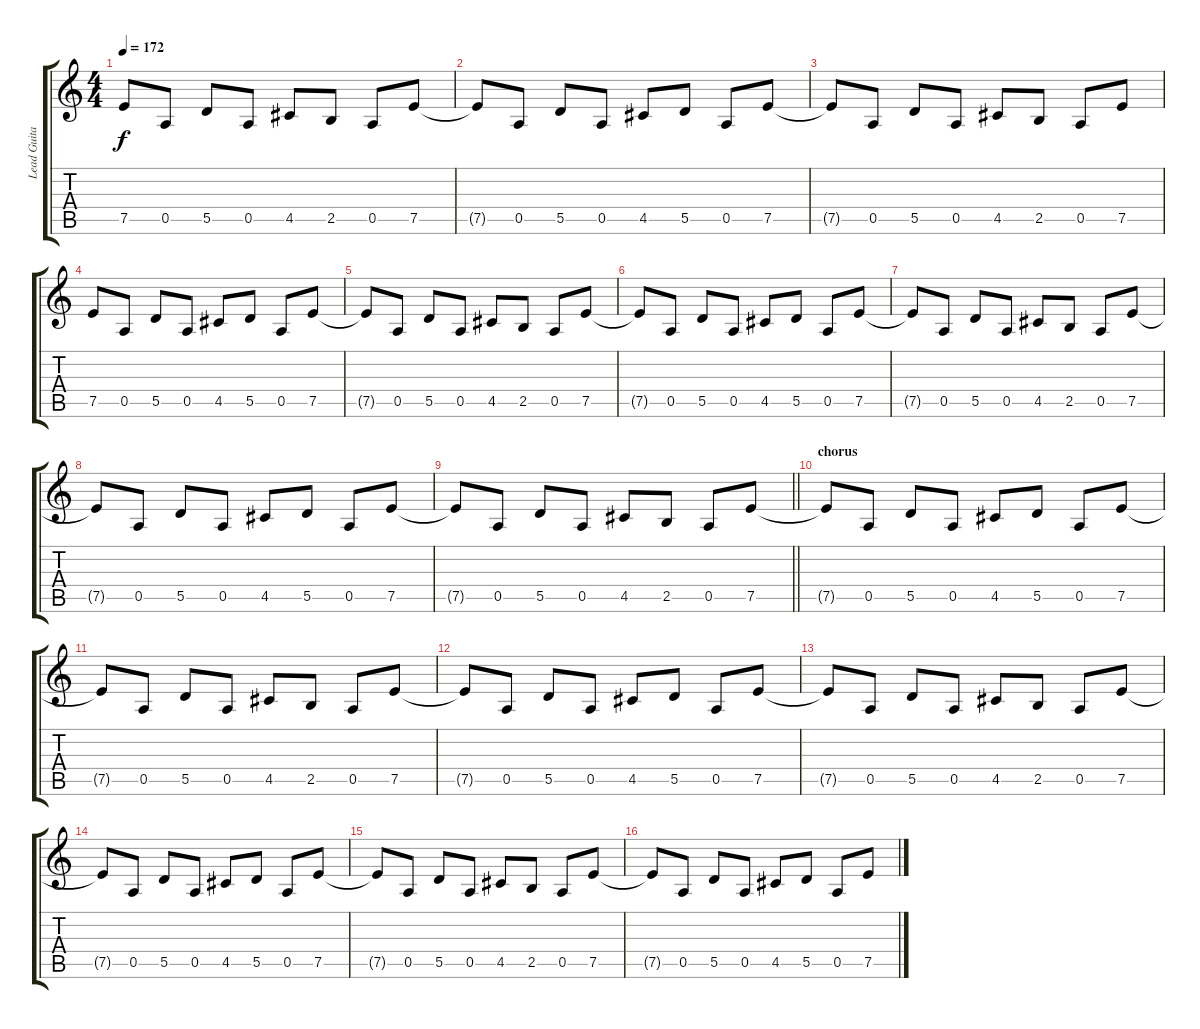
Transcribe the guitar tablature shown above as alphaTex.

\track ("Lead Guitar" "Lead Guita") {instrument distortionguitar}
\staff {score tabs}
\tuning (E4 B3 G3 D3 A2 D2) {hide}
\ts (4 4)
\tempo 172
\clef g2
\ks c
7.5{t}.8{dy f} 0.5.8 5.5.8 0.5.8 4.5.8 2.5.8 0.5.8 7.5.8 |
7.5{t}.8 0.5.8 5.5.8 0.5.8 4.5.8 5.5.8 0.5.8 7.5.8 |
7.5{t}.8 0.5.8 5.5.8 0.5.8 4.5.8 2.5.8 0.5.8 7.5.8 |
7.5.8 0.5.8 5.5.8 0.5.8 4.5.8 5.5.8 0.5.8 7.5.8 |
7.5{t}.8 0.5.8 5.5.8 0.5.8 4.5.8 2.5.8 0.5.8 7.5.8 |
7.5{t}.8 0.5.8 5.5.8 0.5.8 4.5.8 5.5.8 0.5.8 7.5.8 |
7.5{t}.8 0.5.8 5.5.8 0.5.8 4.5.8 2.5.8 0.5.8 7.5.8 |
7.5{t}.8 0.5.8 5.5.8 0.5.8 4.5.8 5.5.8 0.5.8 7.5.8 |
\barLineRight lightlight
7.5{t}.8 0.5.8 5.5.8 0.5.8 4.5.8 2.5.8 0.5.8 7.5.8 |
\section ("" "chorus")
7.5{t}.8 0.5.8 5.5.8 0.5.8 4.5.8 5.5.8 0.5.8 7.5.8 |
7.5{t}.8 0.5.8 5.5.8 0.5.8 4.5.8 2.5.8 0.5.8 7.5.8 |
7.5{t}.8 0.5.8 5.5.8 0.5.8 4.5.8 5.5.8 0.5.8 7.5.8 |
7.5{t}.8 0.5.8 5.5.8 0.5.8 4.5.8 2.5.8 0.5.8 7.5.8 |
7.5{t}.8 0.5.8 5.5.8 0.5.8 4.5.8 5.5.8 0.5.8 7.5.8 |
7.5{t}.8 0.5.8 5.5.8 0.5.8 4.5.8 2.5.8 0.5.8 7.5.8 |
7.5{t}.8 0.5.8 5.5.8 0.5.8 4.5.8 5.5.8 0.5.8 7.5.8
